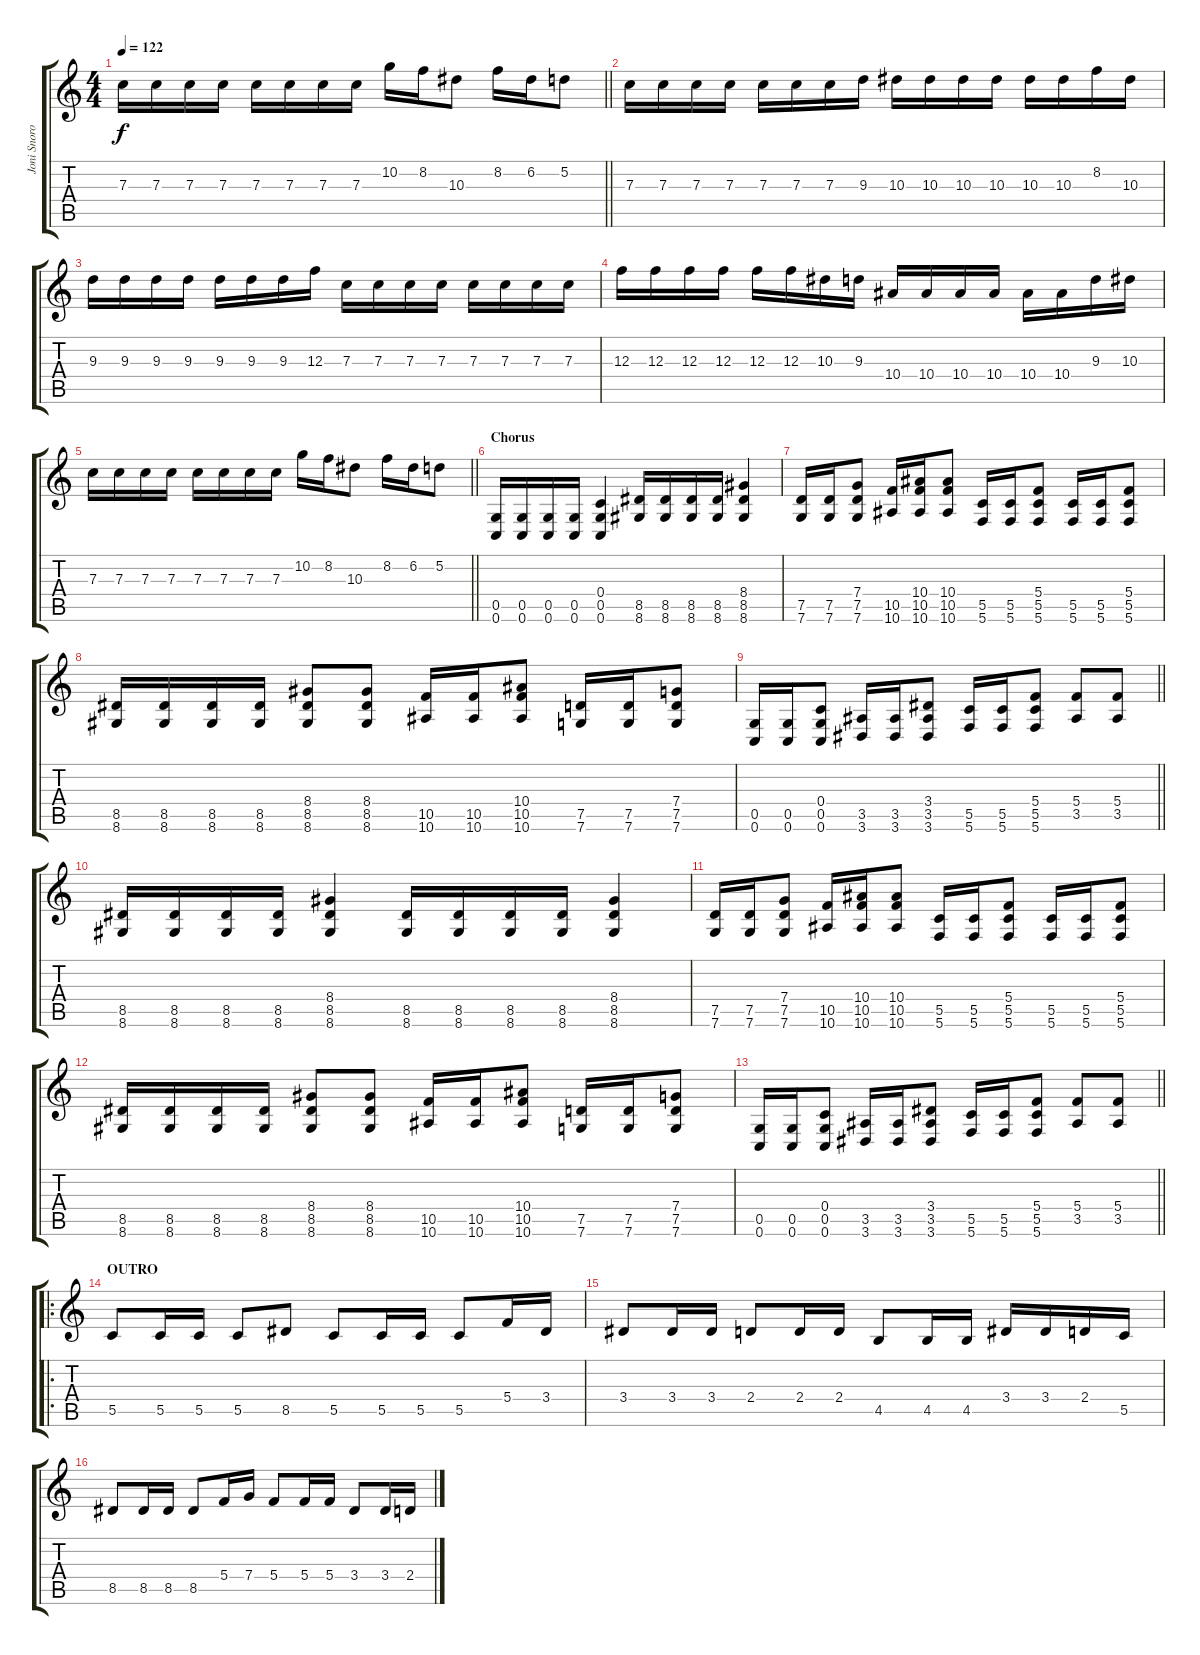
\track ("Joni Snoro - Guitar" "Joni Snoro") {instrument distortionguitar}
\staff {score tabs}
\tuning (D4 A3 F3 C3 G2 C2) {hide}
\ts (4 4)
\tempo 122
\clef g2
\barLineRight lightlight
\ks c
7.3.16{dy f} 7.3.16 7.3.16 7.3.16 7.3.16 7.3.16 7.3.16 7.3.16 10.2.16 8.2.16 10.3.8 8.2.16 6.2.16 5.2.8 |
7.3.16 7.3.16 7.3.16 7.3.16 7.3.16 7.3.16 7.3.16 9.3.16 10.3.16 10.3.16 10.3.16 10.3.16 10.3.16 10.3.16 8.2.16 10.3.16 |
9.3.16 9.3.16 9.3.16 9.3.16 9.3.16 9.3.16 9.3.16 12.3.16 7.3.16 7.3.16 7.3.16 7.3.16 7.3.16 7.3.16 7.3.16 7.3.16 |
12.3.16 12.3.16 12.3.16 12.3.16 12.3.16 12.3.16 10.3.16 9.3.16 10.4.16 10.4.16 10.4.16 10.4.16 10.4.16 10.4.16 9.3.16 10.3.16 |
\barLineRight lightlight
7.3.16 7.3.16 7.3.16 7.3.16 7.3.16 7.3.16 7.3.16 7.3.16 10.2.16 8.2.16 10.3.8 8.2.16 6.2.16 5.2.8 |
\section ("" "Chorus")
(0.5 0.6).16 (0.5 0.6).16 (0.5 0.6).16 (0.5 0.6).16 (0.4 0.5 0.6).4 (8.5 8.6).16 (8.5 8.6).16 (8.5 8.6).16 (8.5 8.6).16 (8.4 8.5 8.6).4 |
(7.5 7.6).16 (7.5 7.6).16 (7.4 7.5 7.6).8 (10.5 10.6).16 (10.4 10.5 10.6).16 (10.4 10.5 10.6).8 (5.5 5.6).16 (5.5 5.6).16 (5.4 5.5 5.6).8 (5.5 5.6).16 (5.5 5.6).16 (5.4 5.5 5.6).8 |
(8.5 8.6).16 (8.5 8.6).16 (8.5 8.6).16 (8.5 8.6).16 (8.4 8.5 8.6).8 (8.4 8.5 8.6).8 (10.5 10.6).16 (10.5 10.6).16 (10.4 10.5 10.6).8 (7.5 7.6).16 (7.5 7.6).16 (7.4 7.5 7.6).8 |
\barLineRight lightlight
(0.5 0.6).16 (0.5 0.6).16 (0.4 0.5 0.6).8 (3.5 3.6).16 (3.5 3.6).16 (3.4 3.5 3.6).8 (5.5 5.6).16 (5.5 5.6).16 (5.4 5.5 5.6).8 (5.4 3.5).8 (5.4 3.5).8 |
(8.5 8.6).16 (8.5 8.6).16 (8.5 8.6).16 (8.5 8.6).16 (8.4 8.5 8.6).4 (8.5 8.6).16 (8.5 8.6).16 (8.5 8.6).16 (8.5 8.6).16 (8.4 8.5 8.6).4 |
(7.5 7.6).16 (7.5 7.6).16 (7.4 7.5 7.6).8 (10.5 10.6).16 (10.4 10.5 10.6).16 (10.4 10.5 10.6).8 (5.5 5.6).16 (5.5 5.6).16 (5.4 5.5 5.6).8 (5.5 5.6).16 (5.5 5.6).16 (5.4 5.5 5.6).8 |
(8.5 8.6).16 (8.5 8.6).16 (8.5 8.6).16 (8.5 8.6).16 (8.4 8.5 8.6).8 (8.4 8.5 8.6).8 (10.5 10.6).16 (10.5 10.6).16 (10.4 10.5 10.6).8 (7.5 7.6).16 (7.5 7.6).16 (7.4 7.5 7.6).8 |
\barLineRight lightlight
(0.5 0.6).16 (0.5 0.6).16 (0.4 0.5 0.6).8 (3.5 3.6).16 (3.5 3.6).16 (3.4 3.5 3.6).8 (5.5 5.6).16 (5.5 5.6).16 (5.4 5.5 5.6).8 (5.4 3.5).8 (5.4 3.5).8 |
\ro
\section ("" "OUTRO")
5.5.8 5.5.16 5.5.16 5.5.8 8.5.8 5.5.8 5.5.16 5.5.16 5.5.8 5.4.16 3.4.16 |
3.4.8 3.4.16 3.4.16 2.4.8 2.4.16 2.4.16 4.5.8 4.5.16 4.5.16 3.4.16 3.4.16 2.4.16 5.5.16 |
8.5.8 8.5.16 8.5.16 8.5.8 5.4.16 7.4.16 5.4.8 5.4.16 5.4.16 3.4.8 3.4.16 2.4.16
